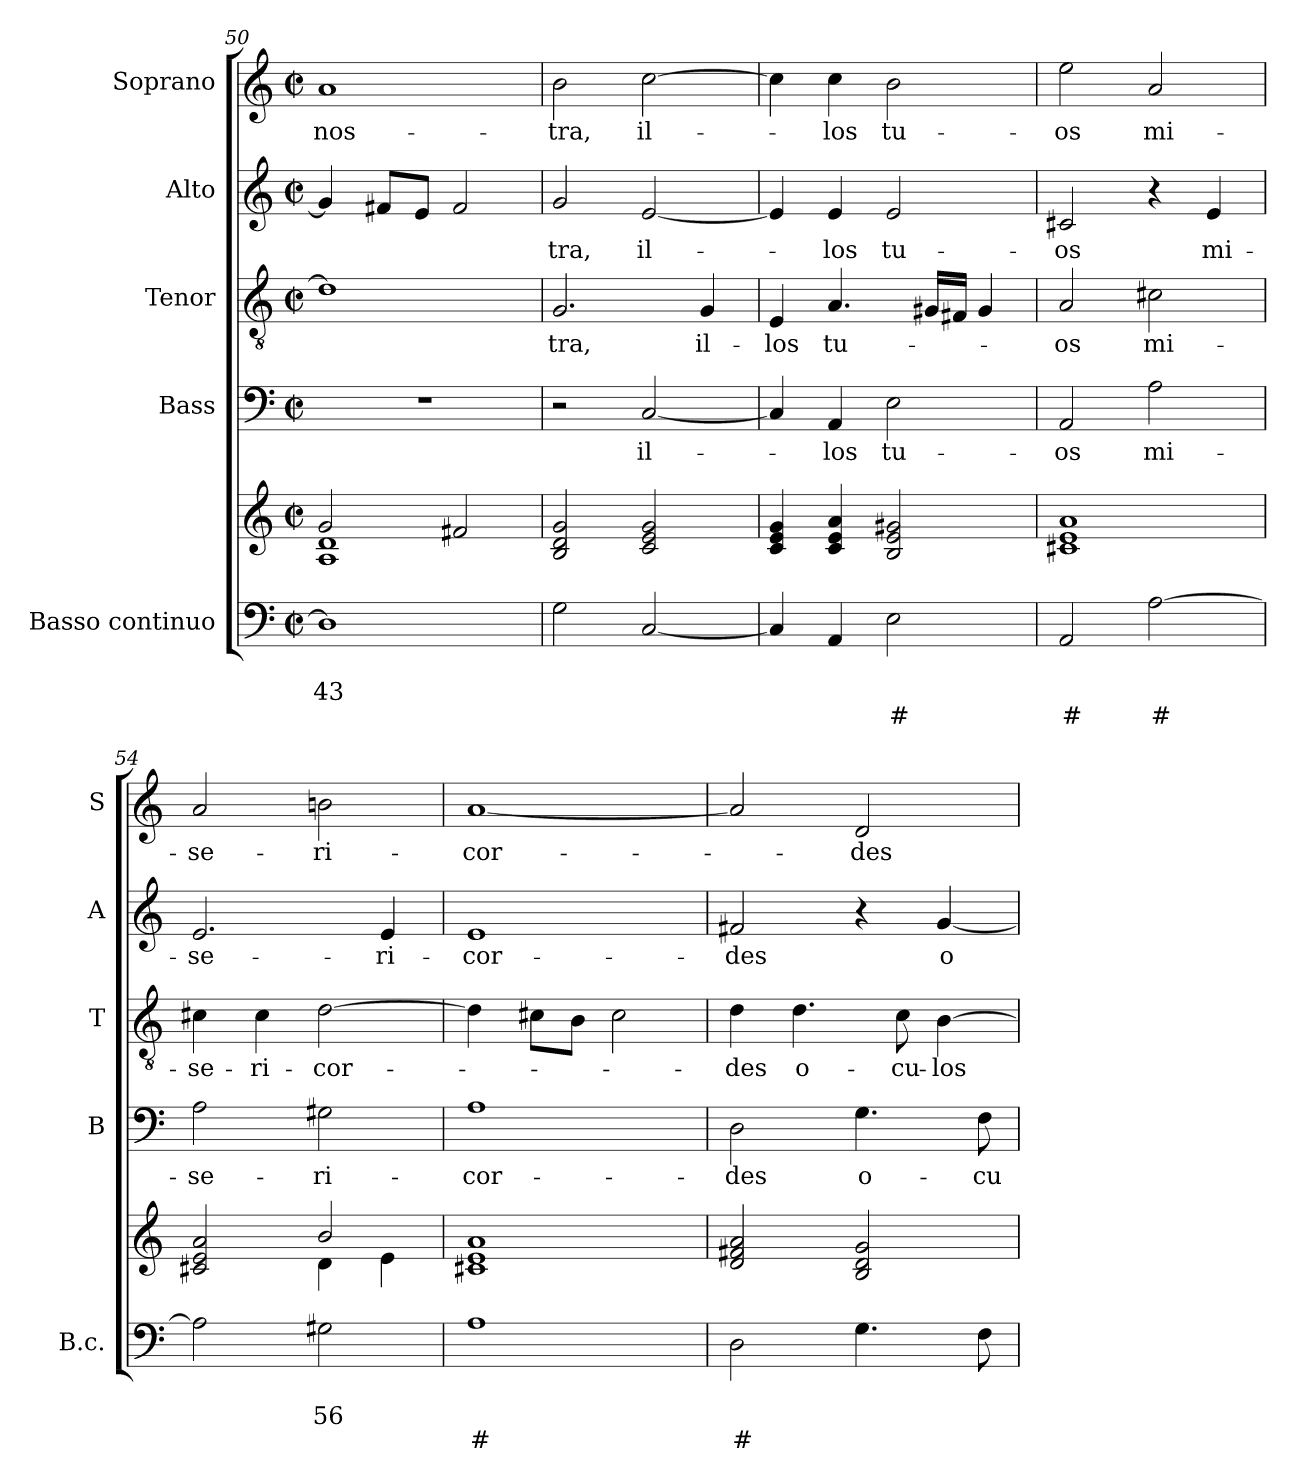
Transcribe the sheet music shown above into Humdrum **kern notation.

**kern	**text	**text	**text	**kern	**kern	**text	**kern	**text	**kern	**text	**kern	**text
*part5	*part5	*part5	*part5	*part5	*part4	*part4	*part3	*part3	*part2	*part2	*part1	*part1
*staff6	*staff6	*staff6	*staff6	*staff5	*staff4	*staff4	*staff3	*staff3	*staff2	*staff2	*staff1	*staff1
*I"Basso continuo	*	*	*	*	*I"Bass	*	*I"Tenor	*	*I"Alto	*	*I"Soprano	*
*I'B.c.	*	*	*	*	*I'B	*	*I'T	*	*I'A	*	*I'S	*
*clefF4	*	*	*	*clefG2	*clefF4	*	*clefGv2	*	*clefG2	*	*clefG2	*
*k[]	*	*	*	*k[]	*k[]	*	*k[]	*	*k[]	*	*k[]	*
*C:	*	*	*	*C:	*C:	*	*C:	*	*C:	*	*C:	*
*M2/2	*	*	*	*M2/2	*M2/2	*	*M2/2	*	*M2/2	*	*M2/2	*
*met(c|)	*	*	*	*met(c|)	*met(c|)	*	*met(c|)	*	*met(c|)	*	*met(c|)	*
=50	=50	=50	=50	=50	=50	=50	=50	=50	=50	=50	=50	=50
!	!	!LO:LY:b	!	!	!	!	!	!	!	!	!	!
*	*	*	*	*^	*	*	*	*	*	*	*	*
!	!	!	!	!	!	!	!	!	!	!	!	!	!LO:LY:b
1D]	.	43	.	2g!/	1A! 1d!	1r	.	1d]	.	4g/]	.	1a	nos-
.	.	.	.	.	.	.	.	.	.	8f#X/L	.	.	.
.	.	.	.	.	.	.	.	.	.	8e/J	.	.	.
.	.	.	.	2f#X!/	.	.	.	.	.	2f#/	.	.	.
*	*	*	*	*v	*v	*	*	*	*	*	*	*	*
=51	=51	=51	=51	=51	=51	=51	=51	=51	=51	=51	=51	=51
!	!	!	!	!	!	!	!	!LO:LY:b	!	!	!	!
!	!	!	!	!	!	!	!	!	!	!LO:LY:b	!	!
!	!	!	!	!	!	!	!	!	!	!	!	!LO:LY:b
2G\	.	.	.	2B!/ 2d!/ 2g!/	2r	.	2.G/	-tra,	2g/	-tra,	2b\	-tra,
!	!	!	!	!	!	!LO:LY:b	!	!	!	!	!	!
!	!	!	!	!	!	!	!	!	!	!LO:LY:b	!	!
!	!	!	!	!	!	!	!	!	!	!	!	!LO:LY:b
[2C/	.	.	.	2c!/ 2e!/ 2g!/	[2C/	il-	.	.	[2e/	il-	[2cc\	il-
!	!	!	!	!	!	!	!	!LO:LY:b	!	!	!	!
.	.	.	.	.	.	.	4G/	il-	.	.	.	.
=52	=52	=52	=52	=52	=52	=52	=52	=52	=52	=52	=52	=52
!	!	!	!	!	!	!	!	!LO:LY:b	!	!	!	!
4C/]	.	.	.	4c!/ 4e!/ 4g!/	4C/]	.	4E/	-los	4e/]	.	4cc\]	.
!	!	!	!	!	!	!LO:LY:b	!	!	!	!	!	!
!	!	!	!	!	!	!	!	!LO:LY:b	!	!	!	!
!	!	!	!	!	!	!	!	!	!	!LO:LY:b	!	!
!	!	!	!	!	!	!	!	!	!	!	!	!LO:LY:b
4AA/	.	.	.	4c!/ 4e!/ 4a!/	4AA/	-los	4.A/	tu-	4e/	-los	4cc\	-los
!	!	!	!LO:LY:b	!	!	!	!	!	!	!	!	!
!	!	!	!	!	!	!LO:LY:b	!	!	!	!	!	!
!	!	!	!	!	!	!	!	!	!	!LO:LY:b	!	!
!	!	!	!	!	!	!	!	!	!	!	!	!LO:LY:b
2E\	.	.	#	2B!/ 2e!/ 2g#X!/	2E\	tu-	.	.	2e/	tu-	2b\	tu-
.	.	.	.	.	.	.	16G#X/LL	.	.	.	.	.
.	.	.	.	.	.	.	16F#X/JJ	.	.	.	.	.
.	.	.	.	.	.	.	4G#/	.	.	.	.	.
=53	=53	=53	=53	=53	=53	=53	=53	=53	=53	=53	=53	=53
!	!	!	!LO:LY:b	!	!	!	!	!	!	!	!	!
!	!	!	!	!	!	!LO:LY:b	!	!	!	!	!	!
!	!	!	!	!	!	!	!	!LO:LY:b	!	!	!	!
!	!	!	!	!	!	!	!	!	!	!LO:LY:b	!	!
!	!	!	!	!	!	!	!	!	!	!	!	!LO:LY:b
2AA/	.	.	#	1c#X! 1e! 1a!	2AA/	-os	2A/	-os	2c#X/	-os	2ee\	-os
!	!	!	!LO:LY:b	!	!	!	!	!	!	!	!	!
!	!	!	!	!	!	!LO:LY:b	!	!	!	!	!	!
!	!	!	!	!	!	!	!	!LO:LY:b	!	!	!	!
!	!	!	!	!	!	!	!	!	!	!	!	!LO:LY:b
[2A\	.	.	#	.	2A\	mi-	2c#X\	mi-	4r	.	2a/	mi-
!	!	!	!	!	!	!	!	!	!	!LO:LY:b	!	!
.	.	.	.	.	.	.	.	.	4e/	mi-	.	.
=54	=54	=54	=54	=54	=54	=54	=54	=54	=54	=54	=54	=54
*	*	*	*	*^	*	*	*	*	*	*	*	*
!	!	!	!	!	!	!	!LO:LY:b	!	!	!	!	!	!
!	!	!	!	!	!	!	!	!	!LO:LY:b	!	!	!	!
!	!	!	!	!	!	!	!	!	!	!	!LO:LY:b	!	!
!	!	!	!	!	!	!	!	!	!	!	!	!	!LO:LY:b
2A\]	.	.	.	2c#X!/ 2e!/ 2a!/	2ryy	2A\	-se-	4c#X\	-se-	2.e/	-se-	2a/	-se-
!	!	!	!	!	!	!	!	!	!LO:LY:b	!	!	!	!
.	.	.	.	.	.	.	.	4c#\	-ri-	.	.	.	.
!	!	!LO:LY:b	!	!	!	!	!	!	!	!	!	!	!
!	!	!	!	!	!	!	!LO:LY:b	!	!	!	!	!	!
!	!	!	!	!	!	!	!	!	!LO:LY:b	!	!	!	!
!	!	!	!	!	!	!	!	!	!	!	!	!	!LO:LY:b
2G#X\	.	56	.	2b!/	4d!\	2G#X\	-ri-	[2d\	-cor-	.	.	2bn\	-ri-
!	!	!	!	!	!	!	!	!	!	!	!LO:LY:b	!	!
.	.	.	.	.	4e!\	.	.	.	.	4e/	-ri-	.	.
*	*	*	*	*v	*v	*	*	*	*	*	*	*	*
=55	=55	=55	=55	=55	=55	=55	=55	=55	=55	=55	=55	=55
*	*	*	*	*^	*	*	*	*	*	*	*	*
!	!	!	!LO:LY:b	!	!	!	!	!	!	!	!	!	!
*	*	*	*	*v	*v	*	*	*	*	*	*	*	*
*	*	*	*	*^	*	*	*	*	*	*	*	*
!	!	!	!	!	!	!	!LO:LY:b	!	!	!	!	!	!
*	*	*	*	*v	*v	*	*	*	*	*	*	*	*
*	*	*	*	*^	*	*	*	*	*	*	*	*
!	!	!	!	!	!	!	!	!	!	!	!LO:LY:b	!	!
*	*	*	*	*v	*v	*	*	*	*	*	*	*	*
*	*	*	*	*^	*	*	*	*	*	*	*	*
!	!	!	!	!	!	!	!	!	!	!	!	!	!LO:LY:b
*	*	*	*	*v	*v	*	*	*	*	*	*	*	*
1A	.	.	#	1c#X! 1e! 1a!	1A	-cor-	4d\]	.	1e	-cor-	[1a	-cor-
.	.	.	.	.	.	.	8c#X\L	.	.	.	.	.
.	.	.	.	.	.	.	8B\J	.	.	.	.	.
.	.	.	.	.	.	.	2c#\	.	.	.	.	.
!!LO:LB:g=z
=56	=56	=56	=56	=56	=56	=56	=56	=56	=56	=56	=56	=56
!	!	!	!LO:LY:b	!	!	!	!	!	!	!	!	!
!	!	!	!	!	!	!LO:LY:b	!	!	!	!	!	!
!	!	!	!	!	!	!	!	!LO:LY:b	!	!	!	!
!	!	!	!	!	!	!	!	!	!	!LO:LY:b	!	!
2D\	.	.	#	2d!/ 2f#X!/ 2a!/	2D\	-des	4d\	-des	2f#X/	-des	2a/]	.
!	!	!	!	!	!	!	!	!LO:LY:b	!	!	!	!
.	.	.	.	.	.	.	4.d\	o-	.	.	.	.
!	!	!	!	!	!	!LO:LY:b	!	!	!	!	!	!
!	!	!	!	!	!	!	!	!	!	!	!	!LO:LY:b
4.G\	.	.	.	2B!/ 2d!/ 2g!/	4.G\	o-	.	.	4r	.	2d/	-des
!	!	!	!	!	!	!	!	!LO:LY:b	!	!	!	!
.	.	.	.	.	.	.	8c\	-cu-	.	.	.	.
!	!	!	!	!	!	!	!	!LO:LY:b	!	!	!	!
!	!	!	!	!	!	!	!	!	!	!LO:LY:b	!	!
.	.	.	.	.	.	.	[4B\	-los	[4g/	o-	.	.
!	!	!	!	!	!	!LO:LY:b	!	!	!	!	!	!
8F\	.	.	.	.	8F\	-cu-	.	.	.	.	.	.
=	=	=	=	=	=	=	=	=	=	=	=	=
*-	*-	*-	*-	*-	*-	*-	*-	*-	*-	*-	*-	*-
